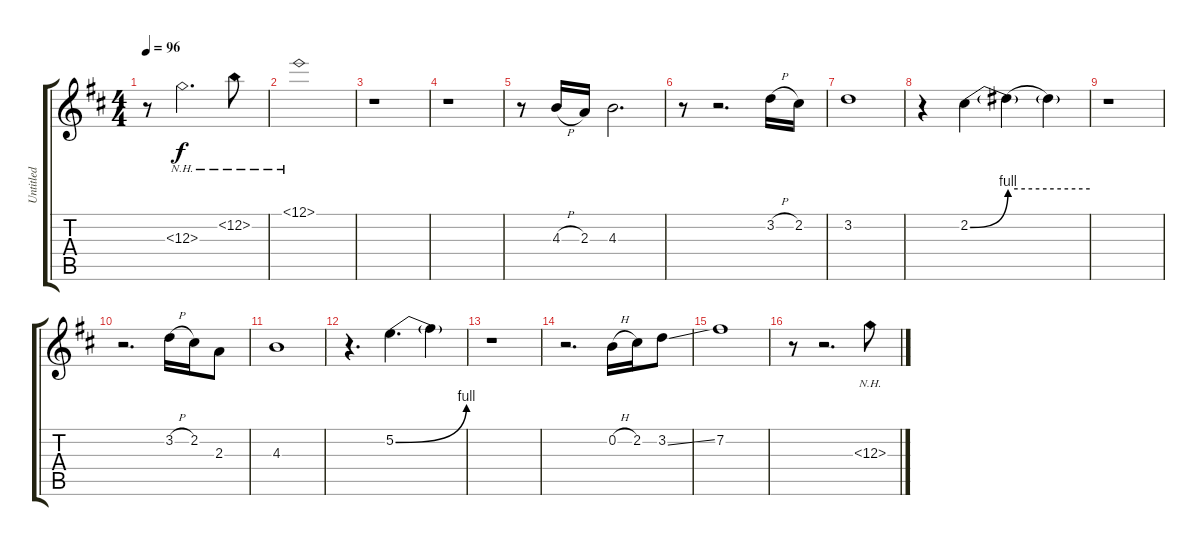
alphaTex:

\track ("Untitled" "Untitled") {instrument acousticguitarnylon}
\staff {score tabs}
\tuning (E4 B3 G3 D3 A2 E2) {hide}
\ts (4 4)
\tempo 96
\clef g2
\ks d
r.8{dy f} 12.3{nh t}.2{d} 12.2{nh}.8 |
12.1{nh}.1 |
r.1 |
r.1 |
r.8 4.3{h}.16 2.3.16 4.3.2{d} |
r.8 r.2{d} 3.2{h}.16 2.2.16 |
3.2.1 |
r.4 2.2{be (bend 0 0 60 4)}.4 2.2{be (hold 0 4 60 4) t}.4 2.2{t}.4 |
r.1 |
r.2{d} 3.2{h}.16 2.2.16 2.3.8 |
4.3.1 |
r.4{d} 5.2{be (bend 0 0 60 4)}.4{d} 5.2{t}.4 |
r.1 |
r.2{d} 0.2{h}.16 2.2.16 3.2{ss}.8 |
7.2.1 |
r.8 r.2{d} 12.3{nh}.8
